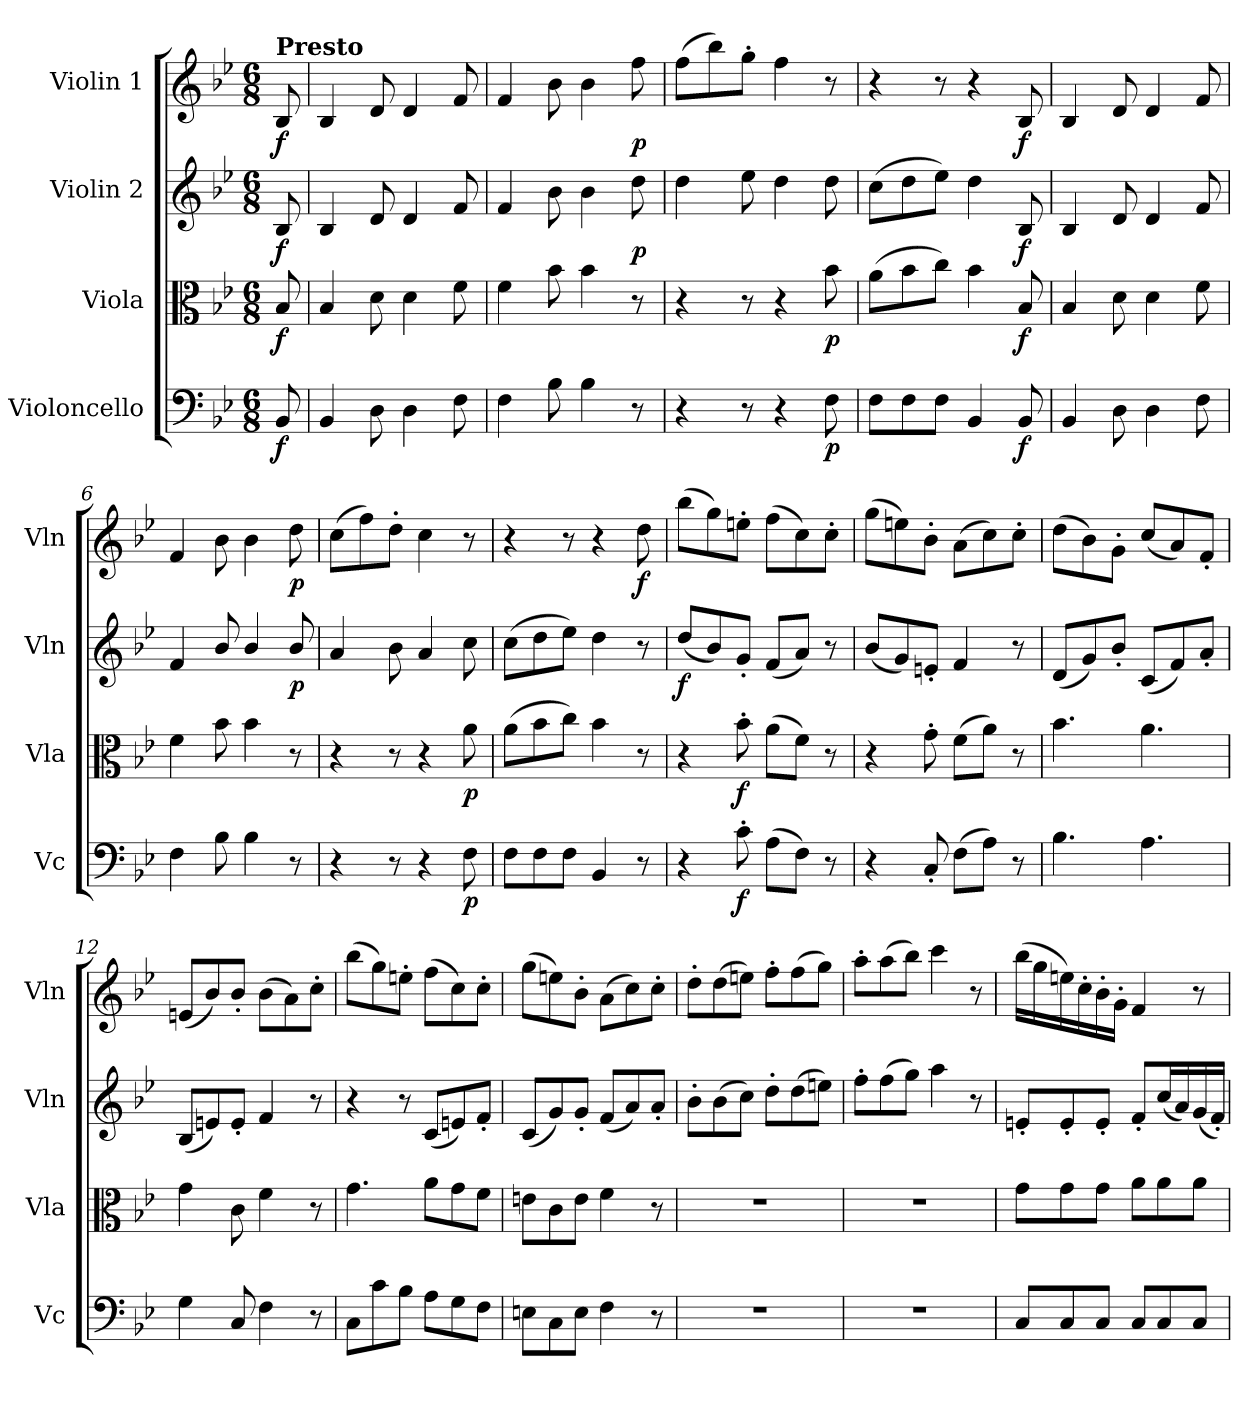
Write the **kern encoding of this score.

**kern	**dynam	**kern	**dynam	**kern	**dynam	**kern	**dynam
*part4	*part4	*part3	*part3	*part2	*part2	*part1	*part1
*staff4	*staff4	*staff3	*staff3	*staff2	*staff2	*staff1	*staff1
*I"Violoncello	*	*I"Viola	*	*I"Violin 2	*	*I"Violin 1	*
*I'Vc	*	*I'Vla	*	*I'Vln	*	*I'Vln	*
*clefF4	*	*clefC3	*	*clefG2	*	*clefG2	*
*k[b-e-]	*	*k[b-e-]	*	*k[b-e-]	*	*k[b-e-]	*
*M6/8	*	*M6/8	*	*M6/8	*	*M6/8	*
=	=	=	=	=	=	=	=
!	!	!	!	!	!	!LO:TX:a:B:t=Presto	!
!	!LO:DY:b	!	!LO:DY:b	!	!LO:DY:b	!	!LO:DY:b
8BB-/	f	8B-/	f	8B-/	f	8B-/	f
=1	=1	=1	=1	=1	=1	=1	=1
4BB-/	.	4B-/	.	4B-/	.	4B-/	.
8D\	.	8d\	.	8d/	.	8d/	.
4D\	.	4d\	.	4d/	.	4d/	.
8F\	.	8f\	.	8f/	.	8f/	.
=2	=2	=2	=2	=2	=2	=2	=2
4F\	.	4f\	.	4f/	.	4f/	.
8B-\	.	8b-\	.	8b-\	.	8b-\	.
4B-\	.	4b-\	.	4b-\	.	4b-\	.
!	!	!	!	!	!LO:DY:b	!	!LO:DY:b
8r	.	8r	.	8dd\	p	8ff\	p
=3	=3	=3	=3	=3	=3	=3	=3
4r	.	4r	.	4dd\	.	(>8ff\L	.
.	.	.	.	.	.	8bb-\)	.
8r	.	8r	.	8ee-\	.	8gg'\J	.
4r	.	4r	.	4dd\	.	4ff\	.
!	!LO:DY:b	!	!LO:DY:b	!	!	!	!
8F\	p	8b-\	p	8dd\	.	8r	.
=4	=4	=4	=4	=4	=4	=4	=4
8F\L	.	(>8a\L	.	(>8cc\L	.	4r	.
8F\	.	8b-\	.	8dd\	.	.	.
8F\J	.	8cc\J)	.	8ee-\J)	.	8r	.
4BB-/	.	4b-\	.	4dd\	.	4r	.
!	!LO:DY:b	!	!LO:DY:b	!	!LO:DY:b	!	!LO:DY:b
8BB-/	f	8B-/	f	8B-/	f	8B-/	f
!!LO:LB:g=z
=5	=5	=5	=5	=5	=5	=5	=5
4BB-/	.	4B-/	.	4B-/	.	4B-/	.
8D\	.	8d\	.	8d/	.	8d/	.
4D\	.	4d\	.	4d/	.	4d/	.
8F\	.	8f\	.	8f/	.	8f/	.
=6	=6	=6	=6	=6	=6	=6	=6
4F\	.	4f\	.	4f/	.	4f/	.
8B-\	.	8b-\	.	8b-/	.	8b-\	.
4B-\	.	4b-\	.	4b-/	.	4b-\	.
!	!	!	!	!	!LO:DY:b	!	!LO:DY:b
8r	.	8r	.	8b-/	p	8dd\	p
=7	=7	=7	=7	=7	=7	=7	=7
4r	.	4r	.	4a/	.	(>8cc\L	.
.	.	.	.	.	.	8ff\)	.
8r	.	8r	.	8b-\	.	8dd'\J	.
4r	.	4r	.	4a/	.	4cc\	.
!	!LO:DY:b	!	!LO:DY:b	!	!	!	!
8F\	p	8a\	p	8cc\	.	8r	.
=8	=8	=8	=8	=8	=8	=8	=8
8F\L	.	(>8a\L	.	(>8cc\L	.	4r	.
8F\	.	8b-\	.	8dd\	.	.	.
8F\J	.	8cc\J)	.	8ee-\J)	.	8r	.
4BB-/	.	4b-\	.	4dd\	.	4r	.
!	!	!	!	!	!	!	!LO:DY:b
8r	.	8r	.	8r	.	8dd\	f
=9	=9	=9	=9	=9	=9	=9	=9
!	!	!	!	!	!LO:DY:b	!	!
4r	.	4r	.	(<8dd/L	f	(>8bb-\L	.
.	.	.	.	8b-/)	.	8gg\)	.
!	!LO:DY:b	!	!LO:DY:b	!	!	!	!
8c'\	f	8b-'\	f	8g'/J	.	8een'\J	.
(>8A\L	.	(>8a\L	.	(<8f/L	.	(>8ff\L	.
8F\J)	.	8f\J)	.	8a/J)	.	8cc\)	.
8r	.	8r	.	8r	.	8cc'\J	.
!!LO:LB:g=z
=10	=10	=10	=10	=10	=10	=10	=10
4r	.	4r	.	(<8b-/L	.	(>8gg\L	.
.	.	.	.	8g/)	.	8een\)	.
8C'/	.	8g'\	.	8en'/J	.	8b-'\J	.
(>8F\L	.	(>8f\L	.	4f/	.	(>8a\L	.
8A\J)	.	8a\J)	.	.	.	8cc\)	.
8r	.	8r	.	8r	.	8cc'\J	.
=11	=11	=11	=11	=11	=11	=11	=11
4.B-\	.	4.b-\	.	(<8d/L	.	(>8dd\L	.
.	.	.	.	8g/)	.	8b-\)	.
.	.	.	.	8b-'/J	.	8g'\J	.
4.A\	.	4.a\	.	(<8c/L	.	(<8cc/L	.
.	.	.	.	8f/)	.	8a/)	.
.	.	.	.	8a'/J	.	8f'/J	.
=12	=12	=12	=12	=12	=12	=12	=12
4G\	.	4g\	.	(<8B-/L	.	(<8en/L	.
.	.	.	.	8en/)	.	8b-/)	.
8C/	.	8c\	.	8e'/J	.	8b-'/J	.
4F\	.	4f\	.	4f/	.	(>8b-\L	.
.	.	.	.	.	.	8a\)	.
8r	.	8r	.	8r	.	8cc'\J	.
=13	=13	=13	=13	=13	=13	=13	=13
8C\L	.	4.g\	.	4r	.	(>8bb-\L	.
8c\	.	.	.	.	.	8gg\)	.
8B-\J	.	.	.	8r	.	8een'\J	.
8A\L	.	8a\L	.	(<8c/L	.	(>8ff\L	.
8G\	.	8g\	.	8en/)	.	8cc\)	.
8F\J	.	8f\J	.	8f'/J	.	8cc'\J	.
=14	=14	=14	=14	=14	=14	=14	=14
8En\L	.	8en\L	.	(<8c/L	.	(>8gg\L	.
8C\	.	8c\	.	8g/)	.	8een\)	.
8E\J	.	8e\J	.	8g'/J	.	8b-'\J	.
4F\	.	4f\	.	(<8f/L	.	(>8a\L	.
.	.	.	.	8a/)	.	8cc\)	.
8r	.	8r	.	8a'/J	.	8cc'\J	.
!!LO:LB:g=z
=15	=15	=15	=15	=15	=15	=15	=15
2.r	.	2.r	.	8b-'\L	.	8dd'\L	.
.	.	.	.	(>8b-\	.	(>8dd\	.
.	.	.	.	8cc\J)	.	8een\J)	.
.	.	.	.	8dd'\L	.	8ff'\L	.
.	.	.	.	(>8dd\	.	(>8ff\	.
.	.	.	.	8een\J)	.	8gg\J)	.
=16	=16	=16	=16	=16	=16	=16	=16
2.r	.	2.r	.	8ff'\L	.	8aa'\L	.
.	.	.	.	(>8ff\	.	(>8aa\	.
.	.	.	.	8gg\J)	.	8bb-\J)	.
.	.	.	.	4aa\	.	4ccc\	.
.	.	.	.	8r	.	8r	.
=17	=17	=17	=17	=17	=17	=17	=17
8C/L	.	8g\L	.	8en'/L	.	(>16bb-\LL	.
.	.	.	.	.	.	16gg\	.
8C/	.	8g\	.	8e'/	.	16een\)	.
.	.	.	.	.	.	16cc'\	.
8C/J	.	8g\J	.	8e'/J	.	16b-'\	.
.	.	.	.	.	.	16g'\JJ	.
8C/L	.	8a\L	.	8f'/L	.	4f/	.
8C/	.	8a\	.	(<16cc/L	.	.	.
.	.	.	.	16a/)	.	.	.
8C/J	.	8a\J	.	(<16g/	.	8r	.
.	.	.	.	16f'/JJ)	.	.	.
=	=	=	=	=	=	=	=
*-	*-	*-	*-	*-	*-	*-	*-
